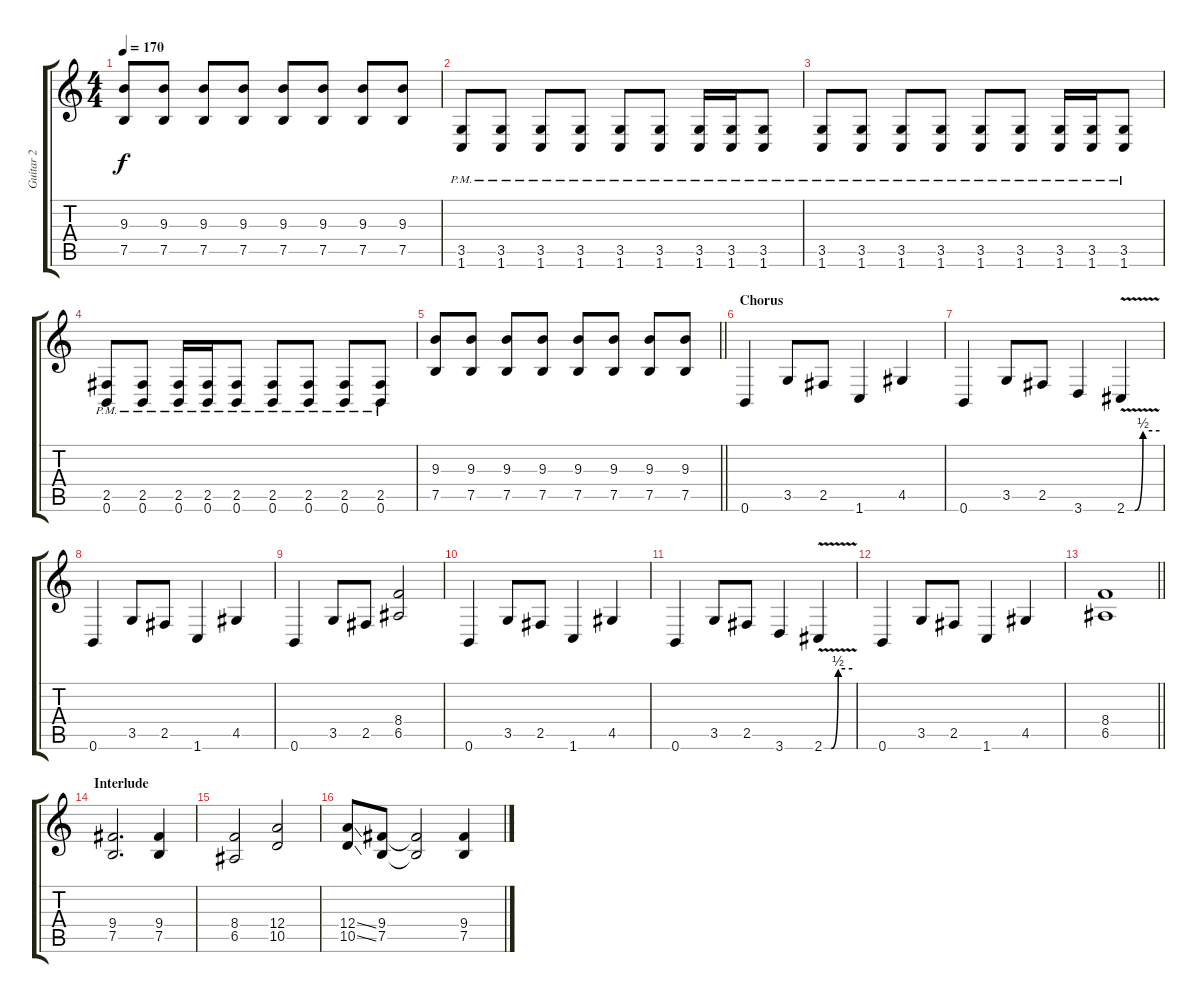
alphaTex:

\track ("Guitar 2" "Guitar 2") {instrument distortionguitar}
\staff {score tabs}
\tuning (B3 Gb3 D3 A2 E2 B1) {hide}
\ts (4 4)
\tempo 170
\clef g2
\ks c
(9.3 7.5).8{dy f} (9.3 7.5).8 (9.3 7.5).8 (9.3 7.5).8 (9.3 7.5).8 (9.3 7.5).8 (9.3 7.5).8 (9.3 7.5).8 |
(3.5{pm} 1.6{pm}).8 (3.5{pm} 1.6{pm}).8 (3.5{pm} 1.6{pm}).8 (3.5{pm} 1.6{pm}).8 (3.5{pm} 1.6{pm}).8 (3.5{pm} 1.6{pm}).8 (3.5{pm} 1.6{pm}).16 (3.5{pm} 1.6{pm}).16 (3.5{pm} 1.6{pm}).8 |
(3.5{pm} 1.6{pm}).8 (3.5{pm} 1.6{pm}).8 (3.5{pm} 1.6{pm}).8 (3.5{pm} 1.6{pm}).8 (3.5{pm} 1.6{pm}).8 (3.5{pm} 1.6{pm}).8 (3.5{pm} 1.6{pm}).16 (3.5{pm} 1.6{pm}).16 (3.5{pm} 1.6{pm}).8 |
(2.5{pm} 0.6{pm}).8 (2.5{pm} 0.6{pm}).8 (2.5{pm} 0.6{pm}).16 (2.5{pm} 0.6{pm}).16 (2.5{pm} 0.6{pm}).8 (2.5{pm} 0.6{pm}).8 (2.5{pm} 0.6{pm}).8 (2.5{pm} 0.6{pm}).8 (2.5{pm} 0.6{pm}).8 |
\barLineRight lightlight
(9.3 7.5).8 (9.3 7.5).8 (9.3 7.5).8 (9.3 7.5).8 (9.3 7.5).8 (9.3 7.5).8 (9.3 7.5).8 (9.3 7.5).8 |
\section ("" "Chorus")
0.6.4 3.5.8 2.5.8 1.6.4 4.5.4 |
0.6.4 3.5.8 2.5.8 3.6.4 2.6{be (custom 0 0 15 0 30 2 60 2) v}.4 |
0.6.4 3.5.8 2.5.8 1.6.4 4.5.4 |
0.6.4 3.5.8 2.5.8 (8.4 6.5).2 |
0.6.4 3.5.8 2.5.8 1.6.4 4.5.4 |
0.6.4 3.5.8 2.5.8 3.6.4 2.6{be (custom 0 0 15 0 30 2 60 2) v}.4 |
0.6.4 3.5.8 2.5.8 1.6.4 4.5.4 |
\barLineRight lightlight
(8.4 6.5).1 |
\section ("" "Interlude")
(9.4 7.5).2{d} (9.4 7.5).4 |
(8.4 6.5).2 (12.4 10.5).2 |
(12.4{ss} 10.5{ss}).8 (9.4 7.5).8 (9.4{t} 7.5{t}).2 (9.4 7.5).4
